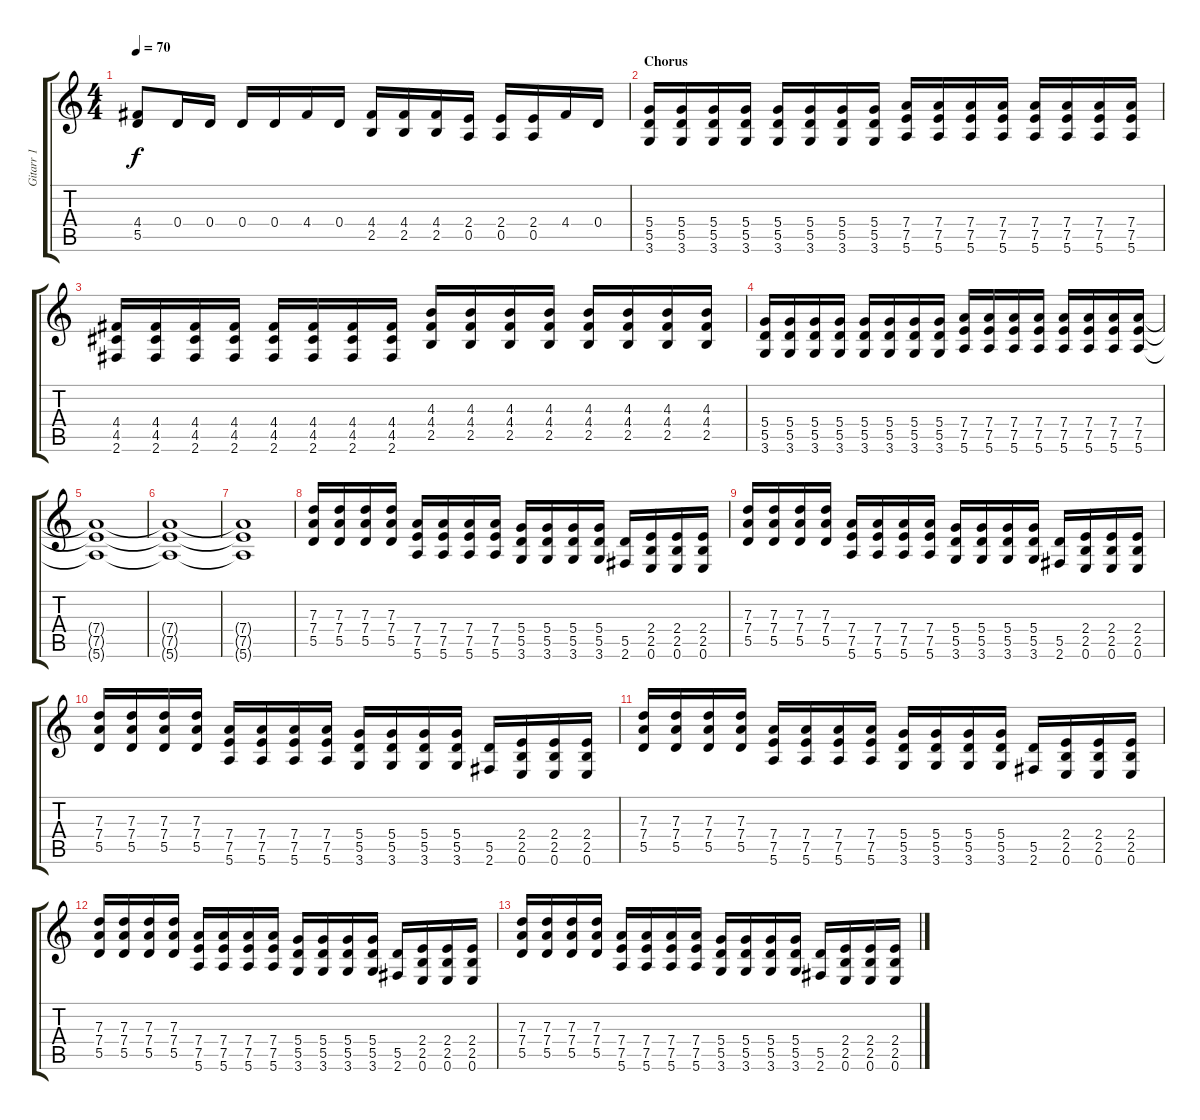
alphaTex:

\track ("Gitarr 1" "Gitarr 1") {instrument distortionguitar}
\staff {score tabs}
\tuning (E4 B3 G3 D3 A2 E2) {hide}
\ts (4 4)
\tempo 70
\clef g2
\ks c
(4.4 5.5).8{dy f} 0.4.16 0.4.16 0.4.16 0.4.16 4.4.16 0.4.16 (4.4 2.5).16 (4.4 2.5).16 (4.4 2.5).16 (2.4 0.5).16 (2.4 0.5).16 (2.4 0.5).16 4.4.16 0.4.16 |
\section ("" "Chorus")
(5.4 5.5 3.6).16 (5.4 5.5 3.6).16 (5.4 5.5 3.6).16 (5.4 5.5 3.6).16 (5.4 5.5 3.6).16 (5.4 5.5 3.6).16 (5.4 5.5 3.6).16 (5.4 5.5 3.6).16 (7.4 7.5 5.6).16 (7.4 7.5 5.6).16 (7.4 7.5 5.6).16 (7.4 7.5 5.6).16 (7.4 7.5 5.6).16 (7.4 7.5 5.6).16 (7.4 7.5 5.6).16 (7.4 7.5 5.6).16 |
(4.4 4.5 2.6).16 (4.4 4.5 2.6).16 (4.4 4.5 2.6).16 (4.4 4.5 2.6).16 (4.4 4.5 2.6).16 (4.4 4.5 2.6).16 (4.4 4.5 2.6).16 (4.4 4.5 2.6).16 (4.3 4.4 2.5).16 (4.3 4.4 2.5).16 (4.3 4.4 2.5).16 (4.3 4.4 2.5).16 (4.3 4.4 2.5).16 (4.3 4.4 2.5).16 (4.3 4.4 2.5).16 (4.3 4.4 2.5).16 |
(5.4 5.5 3.6).16 (5.4 5.5 3.6).16 (5.4 5.5 3.6).16 (5.4 5.5 3.6).16 (5.4 5.5 3.6).16 (5.4 5.5 3.6).16 (5.4 5.5 3.6).16 (5.4 5.5 3.6).16 (7.4 7.5 5.6).16 (7.4 7.5 5.6).16 (7.4 7.5 5.6).16 (7.4 7.5 5.6).16 (7.4 7.5 5.6).16 (7.4 7.5 5.6).16 (7.4 7.5 5.6).16 (7.4 7.5 5.6).16 |
(7.4{t} 7.5{t} 5.6{t}).1{volume 6} |
(7.4{t} 7.5{t} 5.6{t}).1{volume 3} |
(7.4{t} 7.5{t} 5.6{t}).1 |
(7.3 7.4 5.5).16{volume 16} (7.3 7.4 5.5).16 (7.3 7.4 5.5).16 (7.3 7.4 5.5).16 (7.4 7.5 5.6).16 (7.4 7.5 5.6).16 (7.4 7.5 5.6).16 (7.4 7.5 5.6).16 (5.4 5.5 3.6).16 (5.4 5.5 3.6).16 (5.4 5.5 3.6).16 (5.4 5.5 3.6).16 (5.5 2.6).16 (2.4 2.5 0.6).16 (2.4 2.5 0.6).16 (2.4 2.5 0.6).16 |
(7.3 7.4 5.5).16{volume 16} (7.3 7.4 5.5).16 (7.3 7.4 5.5).16 (7.3 7.4 5.5).16 (7.4 7.5 5.6).16 (7.4 7.5 5.6).16 (7.4 7.5 5.6).16 (7.4 7.5 5.6).16 (5.4 5.5 3.6).16 (5.4 5.5 3.6).16 (5.4 5.5 3.6).16 (5.4 5.5 3.6).16 (5.5 2.6).16 (2.4 2.5 0.6).16 (2.4 2.5 0.6).16 (2.4 2.5 0.6).16 |
(7.3 7.4 5.5).16{volume 16} (7.3 7.4 5.5).16 (7.3 7.4 5.5).16 (7.3 7.4 5.5).16 (7.4 7.5 5.6).16 (7.4 7.5 5.6).16 (7.4 7.5 5.6).16 (7.4 7.5 5.6).16 (5.4 5.5 3.6).16 (5.4 5.5 3.6).16 (5.4 5.5 3.6).16 (5.4 5.5 3.6).16 (5.5 2.6).16 (2.4 2.5 0.6).16 (2.4 2.5 0.6).16 (2.4 2.5 0.6).16 |
(7.3 7.4 5.5).16 (7.3 7.4 5.5).16 (7.3 7.4 5.5).16 (7.3 7.4 5.5).16 (7.4 7.5 5.6).16 (7.4 7.5 5.6).16 (7.4 7.5 5.6).16 (7.4 7.5 5.6).16 (5.4 5.5 3.6).16 (5.4 5.5 3.6).16 (5.4 5.5 3.6).16 (5.4 5.5 3.6).16 (5.5 2.6).16 (2.4 2.5 0.6).16 (2.4 2.5 0.6).16 (2.4 2.5 0.6).16 |
(7.3 7.4 5.5).16{volume 8} (7.3 7.4 5.5).16 (7.3 7.4 5.5).16 (7.3 7.4 5.5).16 (7.4 7.5 5.6).16 (7.4 7.5 5.6).16 (7.4 7.5 5.6).16 (7.4 7.5 5.6).16 (5.4 5.5 3.6).16{volume 4} (5.4 5.5 3.6).16 (5.4 5.5 3.6).16 (5.4 5.5 3.6).16 (5.5 2.6).16 (2.4 2.5 0.6).16 (2.4 2.5 0.6).16 (2.4 2.5 0.6).16 |
(7.3 7.4 5.5).16{volume 2} (7.3 7.4 5.5).16 (7.3 7.4 5.5).16 (7.3 7.4 5.5).16 (7.4 7.5 5.6).16 (7.4 7.5 5.6).16 (7.4 7.5 5.6).16 (7.4 7.5 5.6).16 (5.4 5.5 3.6).16{volume 0} (5.4 5.5 3.6).16 (5.4 5.5 3.6).16 (5.4 5.5 3.6).16 (5.5 2.6).16 (2.4 2.5 0.6).16 (2.4 2.5 0.6).16 (2.4 2.5 0.6).16
